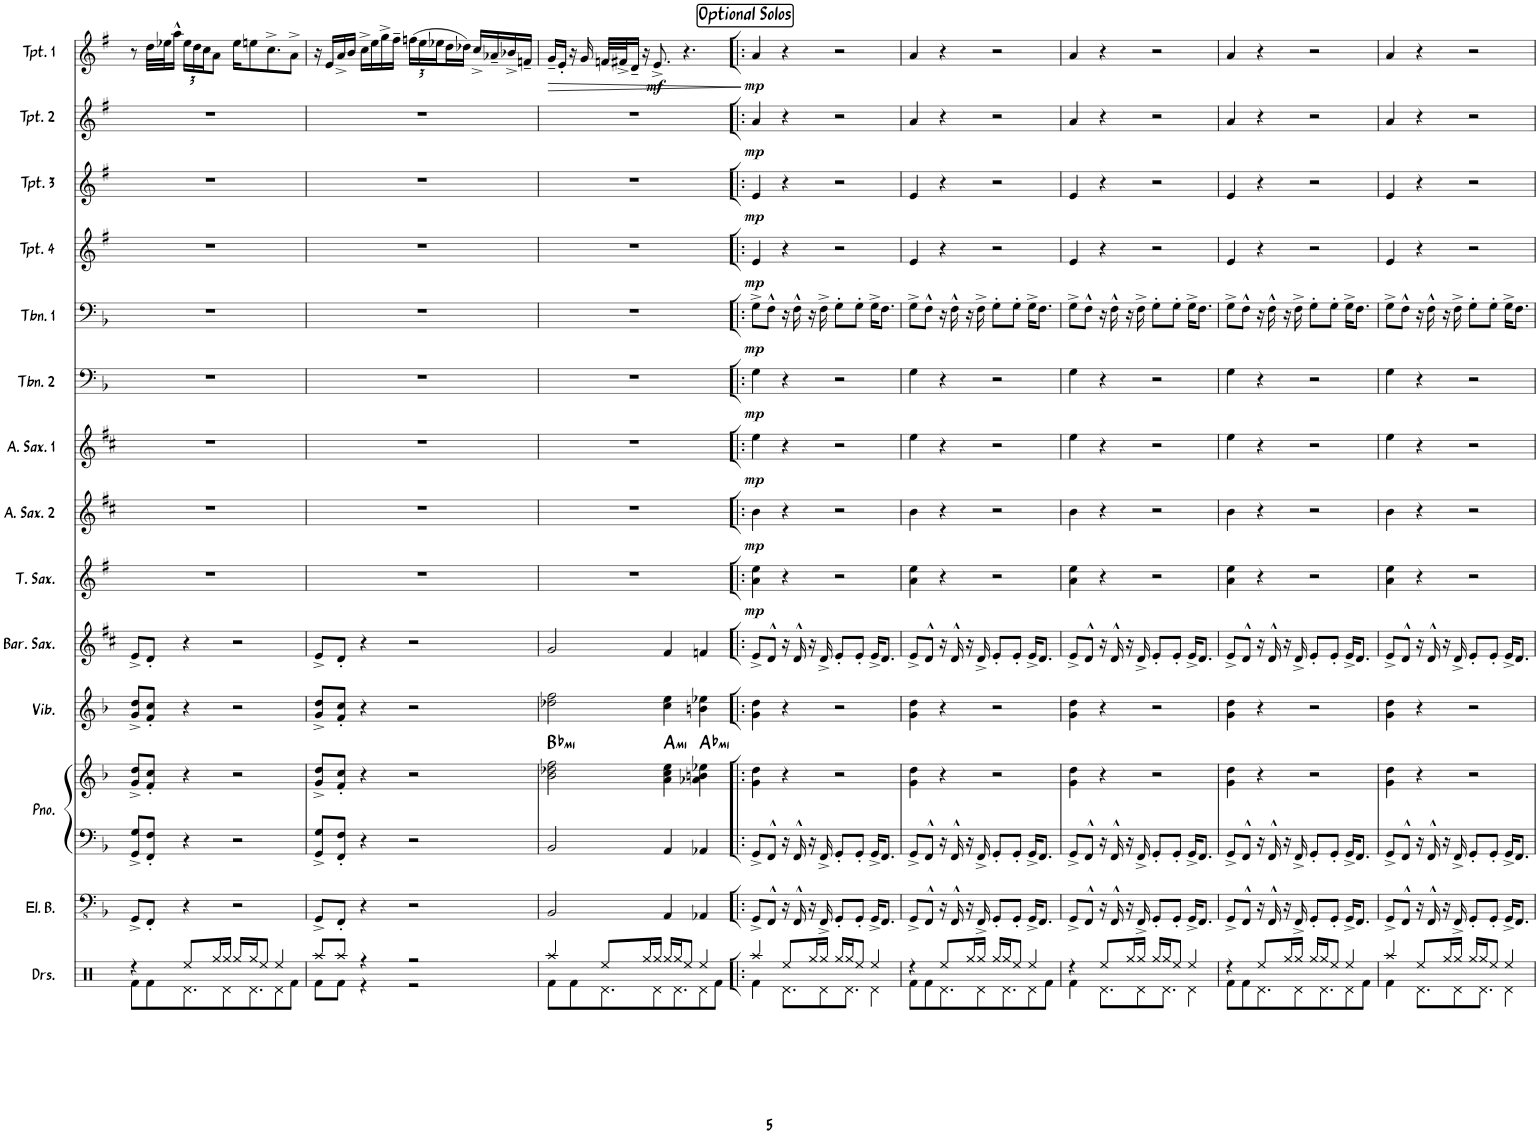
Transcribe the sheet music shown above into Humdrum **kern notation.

**kern	**kern	**kern	**kern	**harte	**kern	**kern	**kern	**dynam	**kern	**dynam	**kern	**dynam	**kern	**dynam	**kern	**dynam	**kern	**dynam	**kern	**dynam	**kern	**dynam	**kern	**dynam
*part14	*part13	*part12	*part12	*part12	*part11	*part10	*part9	*part9	*part8	*part8	*part7	*part7	*part6	*part6	*part5	*part5	*part4	*part4	*part3	*part3	*part2	*part2	*part1	*part1
*staff15	*staff14	*staff13	*staff12	*	*staff11	*staff10	*staff9	*staff9	*staff8	*staff8	*staff7	*staff7	*staff6	*staff6	*staff5	*staff5	*staff4	*staff4	*staff3	*staff3	*staff2	*staff2	*staff1	*staff1
*I"Drumset	*I"Electric Bass	*I"Piano	*	*	*I"Vibraphone	*I"Baritone Saxophone	*I"Tenor Saxophone	*	*I"Alto Saxophone 2	*	*I"Alto Saxophone 1	*	*I"Trombone 2	*	*I"Trombone 1	*	*I"Bb Trumpet 4	*	*I"Bb Trumpet 3	*	*I"Bb Trumpet 2	*	*I"Bb Trumpet 1	*
*I'Drs.	*I'El. B.	*I'Pno.	*	*	*I'Vib.	*I'Bar. Sax.	*I'T. Sax.	*	*I'A. Sax. 2	*	*I'A. Sax. 1	*	*I'Tbn. 2	*	*I'Tbn. 1	*	*I'Tpt. 4	*	*I'Tpt. 3	*	*I'Tpt. 2	*	*I'Tpt. 1	*
!!LO:PB:g=z
*clefX	*clefFv4	*clefF4	*clefG2	*	*clefG2	*clefG2	*clefG2	*	*clefG2	*	*clefG2	*	*clefF4	*	*clefF4	*	*clefG2	*	*clefG2	*	*clefG2	*	*clefG2	*
*	*	*	*	*	*	*Trd12c21	*Trd8c14	*	*Trd5c9	*	*Trd5c9	*	*	*	*	*	*Trd1c2	*	*Trd1c2	*	*Trd1c2	*	*Trd1c2	*
*k[b-]	*k[b-]	*k[b-]	*k[b-]	*	*k[b-]	*k[f#c#]	*k[f#]	*	*k[f#c#]	*	*k[f#c#]	*	*k[b-]	*	*k[b-]	*	*k[f#]	*	*k[f#]	*	*k[f#]	*	*k[f#]	*
*M4/4	*M4/4	*M4/4	*M4/4	*	*M4/4	*M4/4	*M4/4	*	*M4/4	*	*M4/4	*	*M4/4	*	*M4/4	*	*M4/4	*	*M4/4	*	*M4/4	*	*M4/4	*
=23	=23	=23	=23	=23	=23	=23	=23	=23	=23	=23	=23	=23	=23	=23	=23	=23	=23	=23	=23	=23	=23	=23	=23	=23
*^	*	*	*	*	*	*	*	*	*	*	*	*	*	*	*	*	*	*	*	*	*	*	*	*
4r	8Rf\L	8GGG^/L	8GG/^ 8G/^L	8g/^ 8dd/^L	.	8g/^ 8dd/^L	8e^/L	1r	.	1r	.	1r	.	1r	.	1r	.	1r	.	1r	.	1r	.	8r	.
.	8Rf\	8FFF'/J	8FF/' 8F/'J	8f/' 8cc/'J	.	8f/' 8cc/'J	8d'/J	.	.	.	.	.	.	.	.	.	.	.	.	.	.	.	.	32dd\LLL	.
.	.	.	.	.	.	.	.	.	.	.	.	.	.	.	.	.	.	.	.	.	.	.	.	32ee-X\J	.
.	.	.	.	.	.	.	.	.	.	.	.	.	.	.	.	.	.	.	.	.	.	.	.	16aa^^\JJ	.
*	*	*	*	*	*	*	*	*	*	*	*	*	*	*	*	*	*	*	*	*	*	*	*	*Xbrackettup	*
8Ree/L	8.Rd\	4r	4r	4r	.	4r	4r	.	.	.	.	.	.	.	.	.	.	.	.	.	.	.	.	24ee-\LL	.
.	.	.	.	.	.	.	.	.	.	.	.	.	.	.	.	.	.	.	.	.	.	.	.	24dd\	.
.	.	.	.	.	.	.	.	.	.	.	.	.	.	.	.	.	.	.	.	.	.	.	.	24cc\J	.
16Rgg/L	.	.	.	.	.	.	.	.	.	.	.	.	.	.	.	.	.	.	.	.	.	.	.	8a\J	.
16Rgg/JJ	8Rd\	.	.	.	.	.	.	.	.	.	.	.	.	.	.	.	.	.	.	.	.	.	.	.	.
16Rgg/LL	.	2r	2r	2r	.	2r	2r	.	.	.	.	.	.	.	.	.	.	.	.	.	.	.	.	16ee-\KL	.
16Rgg/J	8.Rd\	.	.	.	.	.	.	.	.	.	.	.	.	.	.	.	.	.	.	.	.	.	.	8een\	.
8Ree/J	.	.	.	.	.	.	.	.	.	.	.	.	.	.	.	.	.	.	.	.	.	.	.	.	.
.	.	.	.	.	.	.	.	.	.	.	.	.	.	.	.	.	.	.	.	.	.	.	.	8.cc^\	.
4Ree/	8Rd\	.	.	.	.	.	.	.	.	.	.	.	.	.	.	.	.	.	.	.	.	.	.	.	.
.	8Rf\J	.	.	.	.	.	.	.	.	.	.	.	.	.	.	.	.	.	.	.	.	.	.	8a^\J	.
=24	=24	=24	=24	=24	=24	=24	=24	=24	=24	=24	=24	=24	=24	=24	=24	=24	=24	=24	=24	=24	=24	=24	=24	=24	=24
8Raa/L	8Rf\L	8GGG^/L	8GG/^ 8G/^L	8g/^ 8dd/^L	.	8g/^ 8dd/^L	8e^/L	1r	.	1r	.	1r	.	1r	.	1r	.	1r	.	1r	.	1r	.	16r	.
.	.	.	.	.	.	.	.	.	.	.	.	.	.	.	.	.	.	.	.	.	.	.	.	16e/LL	.
8Raa/J	8Rf\J	8FFF'/J	8FF/' 8F/'J	8f/' 8cc/'J	.	8f/' 8cc/'J	8d'/J	.	.	.	.	.	.	.	.	.	.	.	.	.	.	.	.	16a^/	.
.	.	.	.	.	.	.	.	.	.	.	.	.	.	.	.	.	.	.	.	.	.	.	.	16b/JJ	.
4r	4r	4r	4r	4r	.	4r	4r	.	.	.	.	.	.	.	.	.	.	.	.	.	.	.	.	16cc^\LL	.
.	.	.	.	.	.	.	.	.	.	.	.	.	.	.	.	.	.	.	.	.	.	.	.	16ee\	.
.	.	.	.	.	.	.	.	.	.	.	.	.	.	.	.	.	.	.	.	.	.	.	.	16gg^\	.
.	.	.	.	.	.	.	.	.	.	.	.	.	.	.	.	.	.	.	.	.	.	.	.	16ff#~\JJ	.
2r	2r	2r	2r	2r	.	2r	2r	.	.	.	.	.	.	.	.	.	.	.	.	.	.	.	.	(24ffn\LL	.
.	.	.	.	.	.	.	.	.	.	.	.	.	.	.	.	.	.	.	.	.	.	.	.	24ee\	.
.	.	.	.	.	.	.	.	.	.	.	.	.	.	.	.	.	.	.	.	.	.	.	.	24ee-X\	.
.	.	.	.	.	.	.	.	.	.	.	.	.	.	.	.	.	.	.	.	.	.	.	.	16dd\	.
.	.	.	.	.	.	.	.	.	.	.	.	.	.	.	.	.	.	.	.	.	.	.	.	16dd-X\JJ)	.
.	.	.	.	.	.	.	.	.	.	.	.	.	.	.	.	.	.	.	.	.	.	.	.	16cc^/LL	.
.	.	.	.	.	.	.	.	.	.	.	.	.	.	.	.	.	.	.	.	.	.	.	.	16a-X~/	.
.	.	.	.	.	.	.	.	.	.	.	.	.	.	.	.	.	.	.	.	.	.	.	.	16b-X^/	.
.	.	.	.	.	.	.	.	.	.	.	.	.	.	.	.	.	.	.	.	.	.	.	.	16fn~/JJ	.
=25	=25	=25	=25	=25	=25	=25	=25	=25	=25	=25	=25	=25	=25	=25	=25	=25	=25	=25	=25	=25	=25	=25	=25	=25	=25
!	!	!	!	!	!LO:H:kt=mi	!	!	!	!	!	!	!	!	!	!	!	!	!	!	!	!	!	!	!	!LO:HP:b
4Raa/	8Rf\L	2BBB-/	2BB-/	2b-\ 2dd-X\ 2ff\	Bb:min	2dd-X\ 2ff\	2g/	1r	.	1r	.	1r	.	1r	.	1r	.	1r	.	1r	.	1r	.	16g~/LL	>
.	.	.	.	.	.	.	.	.	.	.	.	.	.	.	.	.	.	.	.	.	.	.	.	16e'/JJ	.
.	8Rf\	.	.	.	.	.	.	.	.	.	.	.	.	.	.	.	.	.	.	.	.	.	.	16r	.
.	.	.	.	.	.	.	.	.	.	.	.	.	.	.	.	.	.	.	.	.	.	.	.	16g/	.
8Ree/L	8.Rd\	.	.	.	.	.	.	.	.	.	.	.	.	.	.	.	.	.	.	.	.	.	.	32fn/LLL	.
.	.	.	.	.	.	.	.	.	.	.	.	.	.	.	.	.	.	.	.	.	.	.	.	32f#X^/J	.
.	.	.	.	.	.	.	.	.	.	.	.	.	.	.	.	.	.	.	.	.	.	.	.	16d~/JJ	.
16Rgg/L	.	.	.	.	.	.	.	.	.	.	.	.	.	.	.	.	.	.	.	.	.	.	.	16r	.
!	!	!	!	!	!	!	!	!	!	!	!	!	!	!	!	!	!	!	!	!	!	!	!	!	!LO:DY:b
16Rgg/JJ	8Rd\	.	.	.	.	.	.	.	.	.	.	.	.	.	.	.	.	.	.	.	.	.	.	8.e^/	mf
!	!	!	!	!	!LO:H:kt=mi	!	!	!	!	!	!	!	!	!	!	!	!	!	!	!	!	!	!	!	!
16Rgg/LL	.	4AAA/	4AA/	4a\ 4cc\ 4ee\	A:min	4cc\ 4ee\	4f#/	.	.	.	.	.	.	.	.	.	.	.	.	.	.	.	.	.	.
16Rgg/J	8.Rd\	.	.	.	.	.	.	.	.	.	.	.	.	.	.	.	.	.	.	.	.	.	.	.	.
8Ree/J	.	.	.	.	.	.	.	.	.	.	.	.	.	.	.	.	.	.	.	.	.	.	.	4.r	.
!	!	!	!	!	!LO:H:kt=mi	!	!	!	!	!	!	!	!	!	!	!	!	!	!	!	!	!	!	!	!
4Ree/	8Rd\	4AAA-X/	4AA-X/	4a-X\ 4bn\ 4ee-X\	Ab:min	4bn\ 4ee-X\	4fn/	.	.	.	.	.	.	.	.	.	.	.	.	.	.	.	.	.	.
.	8Rf\J	.	.	.	.	.	.	.	.	.	.	.	.	.	.	.	.	.	.	.	.	.	.	.	.
*v	*v	*	*	*	*	*	*	*	*	*	*	*	*	*	*	*	*	*	*	*	*	*	*	*	*
.	.	.	.	.	.	.	.	.	.	.	.	.	.	.	.	.	.	.	.	.	.	.	.	]
!!LO:REH:place=s1:a:rj:fs=14:t=Optional Solos
=26!|:	=26!|:	=26!|:	=26!|:	=26!|:	=26!|:	=26!|:	=26!|:	=26!|:	=26!|:	=26!|:	=26!|:	=26!|:	=26!|:	=26!|:	=26!|:	=26!|:	=26!|:	=26!|:	=26!|:	=26!|:	=26!|:	=26!|:	=26!|:	=26!|:
*^	*	*	*	*	*	*	*	*	*	*	*	*	*	*	*	*	*	*	*	*	*	*	*	*
!	!	!	!	!	!	!	!	!	!LO:DY:b	!	!LO:DY:b	!	!LO:DY:b	!	!LO:DY:b	!	!LO:DY:b	!	!LO:DY:b	!	!LO:DY:b	!	!LO:DY:b	!	!LO:DY:b
4Raa/	4Rf\	8GGG^/L	8GG^/L	4g\ 4dd\	.	4g\ 4dd\	8e^/L	4a\ 4ee\	mp	4b\	mp	4ee\	mp	4G\	mp	8G^\L	mp	4e/	mp	4e/	mp	4a/	mp	4a/	mp
.	.	8FFF^^/J	8FF^^/J	.	.	.	8d^^/J	.	.	.	.	.	.	.	.	8F^^\J	.	.	.	.	.	.	.	.	.
8Ree/L	8.Rd\L	16r	16r	4r	.	4r	16r	4r	.	4r	.	4r	.	4r	.	16r	.	4r	.	4r	.	4r	.	4r	.
.	.	16FFF^^/	16FF^^/	.	.	.	16d^^/	.	.	.	.	.	.	.	.	16F^^\	.	.	.	.	.	.	.	.	.
16Rgg/L	.	16r	16r	.	.	.	16r	.	.	.	.	.	.	.	.	16r	.	.	.	.	.	.	.	.	.
16Rgg/JJ	8Rd\	16FFF^/	16FF^/	.	.	.	16d^/	.	.	.	.	.	.	.	.	16F^\	.	.	.	.	.	.	.	.	.
16Rgg/LL	.	8GGG'/L	8GG'/L	2r	.	2r	8e'/L	2r	.	2r	.	2r	.	2r	.	8G'\L	.	2r	.	2r	.	2r	.	2r	.
16Rgg/J	8.Rd\J	.	.	.	.	.	.	.	.	.	.	.	.	.	.	.	.	.	.	.	.	.	.	.	.
8Ree/J	.	8GGG'/J	8GG'/J	.	.	.	8e'/J	.	.	.	.	.	.	.	.	8G'\J	.	.	.	.	.	.	.	.	.
4Ree/	4Rd\	16GGG^/KL	16GG^/KL	.	.	.	16e^/KL	.	.	.	.	.	.	.	.	16G^\KL	.	.	.	.	.	.	.	.	.
.	.	8.FFF/J	8.FF/J	.	.	.	8.d/J	.	.	.	.	.	.	.	.	8.F\J	.	.	.	.	.	.	.	.	.
=27	=27	=27	=27	=27	=27	=27	=27	=27	=27	=27	=27	=27	=27	=27	=27	=27	=27	=27	=27	=27	=27	=27	=27	=27	=27
4r	8Rf\L	8GGG^/L	8GG^/L	4g\ 4dd\	.	4g\ 4dd\	8e^/L	4a\ 4ee\	.	4b\	.	4ee\	.	4G\	.	8G^\L	.	4e/	.	4e/	.	4a/	.	4a/	.
.	8Rf\	8FFF^^/J	8FF^^/J	.	.	.	8d^^/J	.	.	.	.	.	.	.	.	8F^^\J	.	.	.	.	.	.	.	.	.
8Ree/L	8.Rd\	16r	16r	4r	.	4r	16r	4r	.	4r	.	4r	.	4r	.	16r	.	4r	.	4r	.	4r	.	4r	.
.	.	16FFF^^/	16FF^^/	.	.	.	16d^^/	.	.	.	.	.	.	.	.	16F^^\	.	.	.	.	.	.	.	.	.
16Rgg/L	.	16r	16r	.	.	.	16r	.	.	.	.	.	.	.	.	16r	.	.	.	.	.	.	.	.	.
16Rgg/JJ	8Rd\	16FFF^/	16FF^/	.	.	.	16d^/	.	.	.	.	.	.	.	.	16F^\	.	.	.	.	.	.	.	.	.
16Rgg/LL	.	8GGG'/L	8GG'/L	2r	.	2r	8e'/L	2r	.	2r	.	2r	.	2r	.	8G'\L	.	2r	.	2r	.	2r	.	2r	.
16Rgg/J	8.Rd\	.	.	.	.	.	.	.	.	.	.	.	.	.	.	.	.	.	.	.	.	.	.	.	.
8Ree/J	.	8GGG'/J	8GG'/J	.	.	.	8e'/J	.	.	.	.	.	.	.	.	8G'\J	.	.	.	.	.	.	.	.	.
4Ree/	8Rd\	16GGG^/KL	16GG^/KL	.	.	.	16e^/KL	.	.	.	.	.	.	.	.	16G^\KL	.	.	.	.	.	.	.	.	.
.	.	8.FFF/J	8.FF/J	.	.	.	8.d/J	.	.	.	.	.	.	.	.	8.F\J	.	.	.	.	.	.	.	.	.
.	8Rf\J	.	.	.	.	.	.	.	.	.	.	.	.	.	.	.	.	.	.	.	.	.	.	.	.
=28	=28	=28	=28	=28	=28	=28	=28	=28	=28	=28	=28	=28	=28	=28	=28	=28	=28	=28	=28	=28	=28	=28	=28	=28	=28
4r	4Rf\	8GGG^/L	8GG^/L	4g\ 4dd\	.	4g\ 4dd\	8e^/L	4a\ 4ee\	.	4b\	.	4ee\	.	4G\	.	8G^\L	.	4e/	.	4e/	.	4a/	.	4a/	.
.	.	8FFF^^/J	8FF^^/J	.	.	.	8d^^/J	.	.	.	.	.	.	.	.	8F^^\J	.	.	.	.	.	.	.	.	.
8Ree/L	8.Rd\L	16r	16r	4r	.	4r	16r	4r	.	4r	.	4r	.	4r	.	16r	.	4r	.	4r	.	4r	.	4r	.
.	.	16FFF^^/	16FF^^/	.	.	.	16d^^/	.	.	.	.	.	.	.	.	16F^^\	.	.	.	.	.	.	.	.	.
16Rgg/L	.	16r	16r	.	.	.	16r	.	.	.	.	.	.	.	.	16r	.	.	.	.	.	.	.	.	.
16Rgg/JJ	8Rd\	16FFF^/	16FF^/	.	.	.	16d^/	.	.	.	.	.	.	.	.	16F^\	.	.	.	.	.	.	.	.	.
16Rgg/LL	.	8GGG'/L	8GG'/L	2r	.	2r	8e'/L	2r	.	2r	.	2r	.	2r	.	8G'\L	.	2r	.	2r	.	2r	.	2r	.
16Rgg/J	8.Rd\J	.	.	.	.	.	.	.	.	.	.	.	.	.	.	.	.	.	.	.	.	.	.	.	.
8Ree/J	.	8GGG'/J	8GG'/J	.	.	.	8e'/J	.	.	.	.	.	.	.	.	8G'\J	.	.	.	.	.	.	.	.	.
4Ree/	4Rd\	16GGG^/KL	16GG^/KL	.	.	.	16e^/KL	.	.	.	.	.	.	.	.	16G^\KL	.	.	.	.	.	.	.	.	.
.	.	8.FFF/J	8.FF/J	.	.	.	8.d/J	.	.	.	.	.	.	.	.	8.F\J	.	.	.	.	.	.	.	.	.
=29	=29	=29	=29	=29	=29	=29	=29	=29	=29	=29	=29	=29	=29	=29	=29	=29	=29	=29	=29	=29	=29	=29	=29	=29	=29
4r	8Rf\L	8GGG^/L	8GG^/L	4g\ 4dd\	.	4g\ 4dd\	8e^/L	4a\ 4ee\	.	4b\	.	4ee\	.	4G\	.	8G^\L	.	4e/	.	4e/	.	4a/	.	4a/	.
.	8Rf\	8FFF^^/J	8FF^^/J	.	.	.	8d^^/J	.	.	.	.	.	.	.	.	8F^^\J	.	.	.	.	.	.	.	.	.
8Ree/L	8.Rd\	16r	16r	4r	.	4r	16r	4r	.	4r	.	4r	.	4r	.	16r	.	4r	.	4r	.	4r	.	4r	.
.	.	16FFF^^/	16FF^^/	.	.	.	16d^^/	.	.	.	.	.	.	.	.	16F^^\	.	.	.	.	.	.	.	.	.
16Rgg/L	.	16r	16r	.	.	.	16r	.	.	.	.	.	.	.	.	16r	.	.	.	.	.	.	.	.	.
16Rgg/JJ	8Rd\	16FFF^/	16FF^/	.	.	.	16d^/	.	.	.	.	.	.	.	.	16F^\	.	.	.	.	.	.	.	.	.
16Rgg/LL	.	8GGG'/L	8GG'/L	2r	.	2r	8e'/L	2r	.	2r	.	2r	.	2r	.	8G'\L	.	2r	.	2r	.	2r	.	2r	.
16Rgg/J	8.Rd\	.	.	.	.	.	.	.	.	.	.	.	.	.	.	.	.	.	.	.	.	.	.	.	.
8Ree/J	.	8GGG'/J	8GG'/J	.	.	.	8e'/J	.	.	.	.	.	.	.	.	8G'\J	.	.	.	.	.	.	.	.	.
4Ree/	8Rd\	16GGG^/KL	16GG^/KL	.	.	.	16e^/KL	.	.	.	.	.	.	.	.	16G^\KL	.	.	.	.	.	.	.	.	.
.	.	8.FFF/J	8.FF/J	.	.	.	8.d/J	.	.	.	.	.	.	.	.	8.F\J	.	.	.	.	.	.	.	.	.
.	8Rf\J	.	.	.	.	.	.	.	.	.	.	.	.	.	.	.	.	.	.	.	.	.	.	.	.
=30	=30	=30	=30	=30	=30	=30	=30	=30	=30	=30	=30	=30	=30	=30	=30	=30	=30	=30	=30	=30	=30	=30	=30	=30	=30
4Raa/	4Rf\	8GGG^/L	8GG^/L	4g\ 4dd\	.	4g\ 4dd\	8e^/L	4a\ 4ee\	.	4b\	.	4ee\	.	4G\	.	8G^\L	.	4e/	.	4e/	.	4a/	.	4a/	.
.	.	8FFF^^/J	8FF^^/J	.	.	.	8d^^/J	.	.	.	.	.	.	.	.	8F^^\J	.	.	.	.	.	.	.	.	.
8Ree/L	8.Rd\L	16r	16r	4r	.	4r	16r	4r	.	4r	.	4r	.	4r	.	16r	.	4r	.	4r	.	4r	.	4r	.
.	.	16FFF^^/	16FF^^/	.	.	.	16d^^/	.	.	.	.	.	.	.	.	16F^^\	.	.	.	.	.	.	.	.	.
16Rgg/L	.	16r	16r	.	.	.	16r	.	.	.	.	.	.	.	.	16r	.	.	.	.	.	.	.	.	.
16Rgg/JJ	8Rd\	16FFF^/	16FF^/	.	.	.	16d^/	.	.	.	.	.	.	.	.	16F^\	.	.	.	.	.	.	.	.	.
16Rgg/LL	.	8GGG'/L	8GG'/L	2r	.	2r	8e'/L	2r	.	2r	.	2r	.	2r	.	8G'\L	.	2r	.	2r	.	2r	.	2r	.
16Rgg/J	8.Rd\J	.	.	.	.	.	.	.	.	.	.	.	.	.	.	.	.	.	.	.	.	.	.	.	.
8Ree/J	.	8GGG'/J	8GG'/J	.	.	.	8e'/J	.	.	.	.	.	.	.	.	8G'\J	.	.	.	.	.	.	.	.	.
4Ree/	4Rd\	16GGG^/KL	16GG^/KL	.	.	.	16e^/KL	.	.	.	.	.	.	.	.	16G^\KL	.	.	.	.	.	.	.	.	.
.	.	8.FFF/J	8.FF/J	.	.	.	8.d/J	.	.	.	.	.	.	.	.	8.F\J	.	.	.	.	.	.	.	.	.
*v	*v	*	*	*	*	*	*	*	*	*	*	*	*	*	*	*	*	*	*	*	*	*	*	*	*
=	=	=	=	=	=	=	=	=	=	=	=	=	=	=	=	=	=	=	=	=	=	=	=	=
*-	*-	*-	*-	*-	*-	*-	*-	*-	*-	*-	*-	*-	*-	*-	*-	*-	*-	*-	*-	*-	*-	*-	*-	*-
